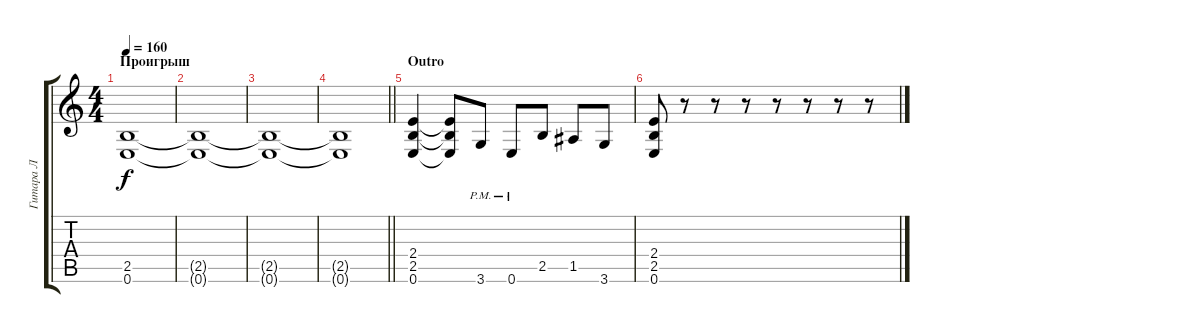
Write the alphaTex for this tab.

\track ("Гитара Л" "Гитара Л") {instrument distortionguitar}
\staff {score tabs}
\tuning (E4 B3 G3 D3 A2 E2) {hide}
\ts (4 4)
\section ("" "Проигрыш")
\tempo 160
\clef g2
\ks c
(2.5 0.6).1{dy f} |
(2.5{t} 0.6{t}).1 |
(2.5{t} 0.6{t}).1 |
\barLineRight lightlight
(2.5{t} 0.6{t}).1 |
\section ("" "Outro")
(2.4 2.5 0.6).4 (2.4{t} 2.5{t} 0.6{t}).8 3.6{pm}.8 0.6{pm}.8 2.5.8 1.5.8 3.6.8 |
(2.4 2.5 0.6).8 r.8 r.8 r.8 r.8 r.8 r.8 r.8
